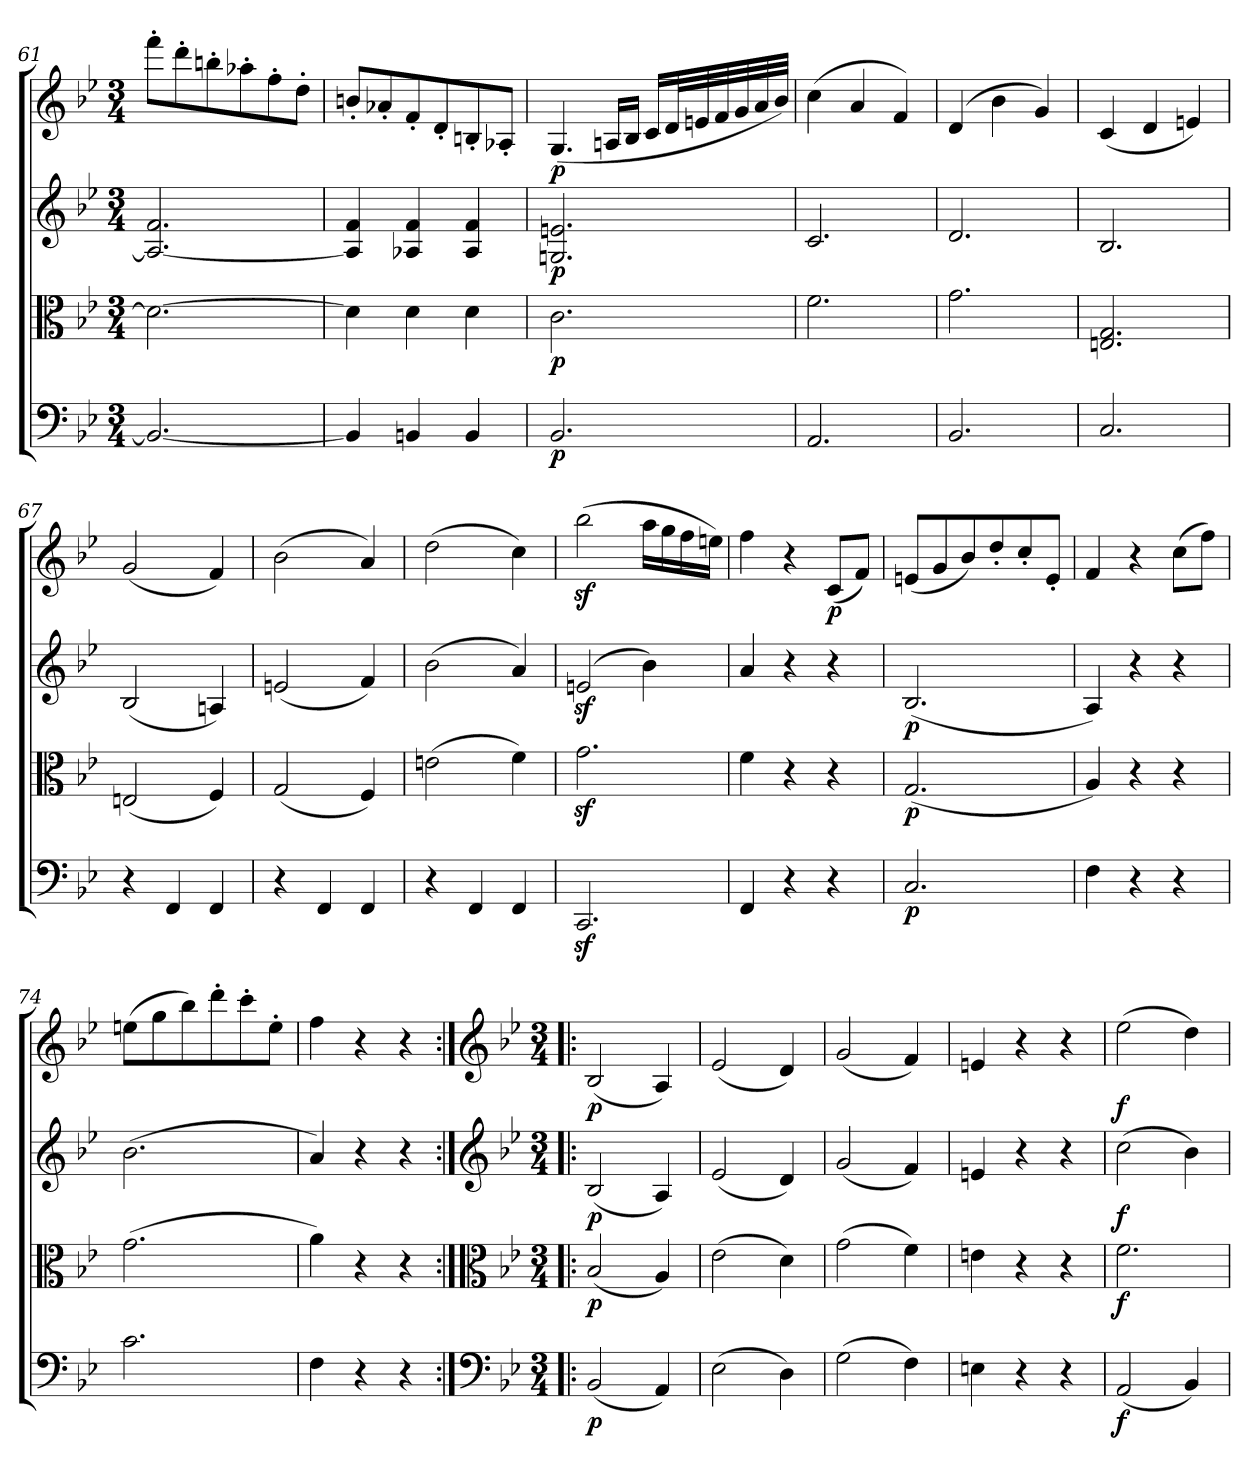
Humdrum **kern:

**kern	**dynam	**kern	**dynam	**kern	**dynam	**kern	**dynam
*part4	*part4	*part3	*part3	*part2	*part2	*part1	*part1
*staff4	*staff4	*staff3	*staff3	*staff2	*staff2	*staff1	*staff1
*clefF4	*	*clefC3	*	*clefG2	*	*clefG2	*
*k[b-e-]	*	*k[b-e-]	*	*k[b-e-]	*	*k[b-e-]	*
*B-:	*	*B-:	*	*B-:	*	*B-:	*
*M3/4	*	*M3/4	*	*M3/4	*	*M3/4	*
=61	=61	=61	=61	=61	=61	=61	=61
2.BB/_	.	2.d\_	.	2.A-_/ 2.f/	.	8fff'\L	.
.	.	.	.	.	.	8ddd'\	.
.	.	.	.	.	.	8bbn'\	.
.	.	.	.	.	.	8aa-X'\	.
.	.	.	.	.	.	8ff'\	.
.	.	.	.	.	.	8dd'\J	.
=62	=62	=62	=62	=62	=62	=62	=62
4BB/]	.	4d\]	.	4A-]/ 4f/	.	8bn'/L	.
.	.	.	.	.	.	8a-X'/	.
4BBn/	.	4d\	.	4A-X/ 4f/	.	8f'/	.
.	.	.	.	.	.	8d'/	.
4BB/	.	4d\	.	4A-/ 4f/	.	8Bn'/	.
.	.	.	.	.	.	8A-X'/J	.
=63	=63	=63	=63	=63	=63	=63	=63
2.BB-/	p	2.c\	p	2.Gn/ 2.en/	p	(4.G/	p
.	.	.	.	.	.	16An/LL	.
.	.	.	.	.	.	16B-/JJ	.
.	.	.	.	.	.	16c/LL	.
.	.	.	.	.	.	32d/L	.
.	.	.	.	.	.	32en/	.
.	.	.	.	.	.	32f/	.
.	.	.	.	.	.	32g/	.
.	.	.	.	.	.	32a/	.
.	.	.	.	.	.	32b-/JJJ)	.
=64	=64	=64	=64	=64	=64	=64	=64
2.AA/	.	2.f\	.	2.c/	.	(4cc\	.
.	.	.	.	.	.	4a/	.
.	.	.	.	.	.	4f/)	.
=65	=65	=65	=65	=65	=65	=65	=65
2.BB-/	.	2.g\	.	2.d/	.	(4d/	.
.	.	.	.	.	.	4b-\	.
.	.	.	.	.	.	4g/)	.
=66	=66	=66	=66	=66	=66	=66	=66
2.C/	.	2.En/ 2.G/	.	2.B-/	.	(4c/	.
.	.	.	.	.	.	4d/	.
.	.	.	.	.	.	4en/)	.
=67	=67	=67	=67	=67	=67	=67	=67
4r	.	(2En/	.	(2B-/	.	(2g/	.
4FF/	.	.	.	.	.	.	.
4FF/	.	4F/)	.	4An/)	.	4f/)	.
=68	=68	=68	=68	=68	=68	=68	=68
4r	.	(2G/	.	(2en/	.	(2b-\	.
4FF/	.	.	.	.	.	.	.
4FF/	.	4F/)	.	4f/)	.	4a/)	.
=69	=69	=69	=69	=69	=69	=69	=69
4r	.	(2en\	.	(2b-\	.	(2dd\	.
4FF/	.	.	.	.	.	.	.
4FF/	.	4f\)	.	4a/)	.	4cc\)	.
=70	=70	=70	=70	=70	=70	=70	=70
2.CCz/	.	2.gz\	.	(2enz/	.	(2bb-z\	.
.	.	.	.	4b-\)	.	16aa\LL	.
.	.	.	.	.	.	16gg\	.
.	.	.	.	.	.	16ff\	.
.	.	.	.	.	.	16een\JJ)	.
=71	=71	=71	=71	=71	=71	=71	=71
4FF/	.	4f\	.	4a/	.	4ff\	.
4r	.	4r	.	4r	.	4r	.
4r	.	4r	.	4r	.	(8c/L	p
.	.	.	.	.	.	8f/J)	.
=72	=72	=72	=72	=72	=72	=72	=72
2.C/	p	(2.G/	p	(2.B-/	p	(8en/L	.
.	.	.	.	.	.	8g/	.
.	.	.	.	.	.	8b-/)	.
.	.	.	.	.	.	8dd'/	.
.	.	.	.	.	.	8cc'/	.
.	.	.	.	.	.	8e'/J	.
=73	=73	=73	=73	=73	=73	=73	=73
4F\	.	4A/)	.	4A/)	.	4f/	.
4r	.	4r	.	4r	.	4r	.
4r	.	4r	.	4r	.	(8cc\L	.
.	.	.	.	.	.	8ff\J)	.
=74	=74	=74	=74	=74	=74	=74	=74
2.c\	.	(2.g\	.	(2.b-\	.	(8een\L	.
.	.	.	.	.	.	8gg\	.
.	.	.	.	.	.	8bb-\)	.
.	.	.	.	.	.	8ddd'\	.
.	.	.	.	.	.	8ccc'\	.
.	.	.	.	.	.	8ee'\J	.
=75	=75	=75	=75	=75	=75	=75	=75
4F\	.	4a\)	.	4a/)	.	4ff\	.
4r	.	4r	.	4r	.	4r	.
4r	.	4r	.	4r	.	4r	.
=76:|!|:	=76:|!|:	=76:|!|:	=76:|!|:	=76:|!|:	=76:|!|:	=76:|!|:	=76:|!|:
*clefF4	*	*clefC3	*	*clefG2	*	*clefG2	*
*k[b-e-]	*	*k[b-e-]	*	*k[b-e-]	*	*k[b-e-]	*
*B-:	*	*B-:	*	*B-:	*	*B-:	*
*M3/4	*	*M3/4	*	*M3/4	*	*M3/4	*
(2BB-/	p	(2B-/	p	(2B-/	p	(2B-/	p
4AA/)	.	4A/)	.	4A/)	.	4A/)	.
=2	=2	=2	=2	=2	=2	=2	=2
(2E-\	.	(2e-\	.	(2e-/	.	(2e-/	.
4D\)	.	4d\)	.	4d/)	.	4d/)	.
=3	=3	=3	=3	=3	=3	=3	=3
(2G\	.	(2g\	.	(2g/	.	(2g/	.
4F\)	.	4f\)	.	4f/)	.	4f/)	.
=4	=4	=4	=4	=4	=4	=4	=4
4En\	.	4en\	.	4en/	.	4en/	.
4r	.	4r	.	4r	.	4r	.
4r	.	4r	.	4r	.	4r	.
=5	=5	=5	=5	=5	=5	=5	=5
(2AA/	f	2.f\	f	(2cc\	f	(2ee-\	f
4BB-/)	.	.	.	4b-\)	.	4dd\)	.
=	=	=	=	=	=	=	=
*-	*-	*-	*-	*-	*-	*-	*-
